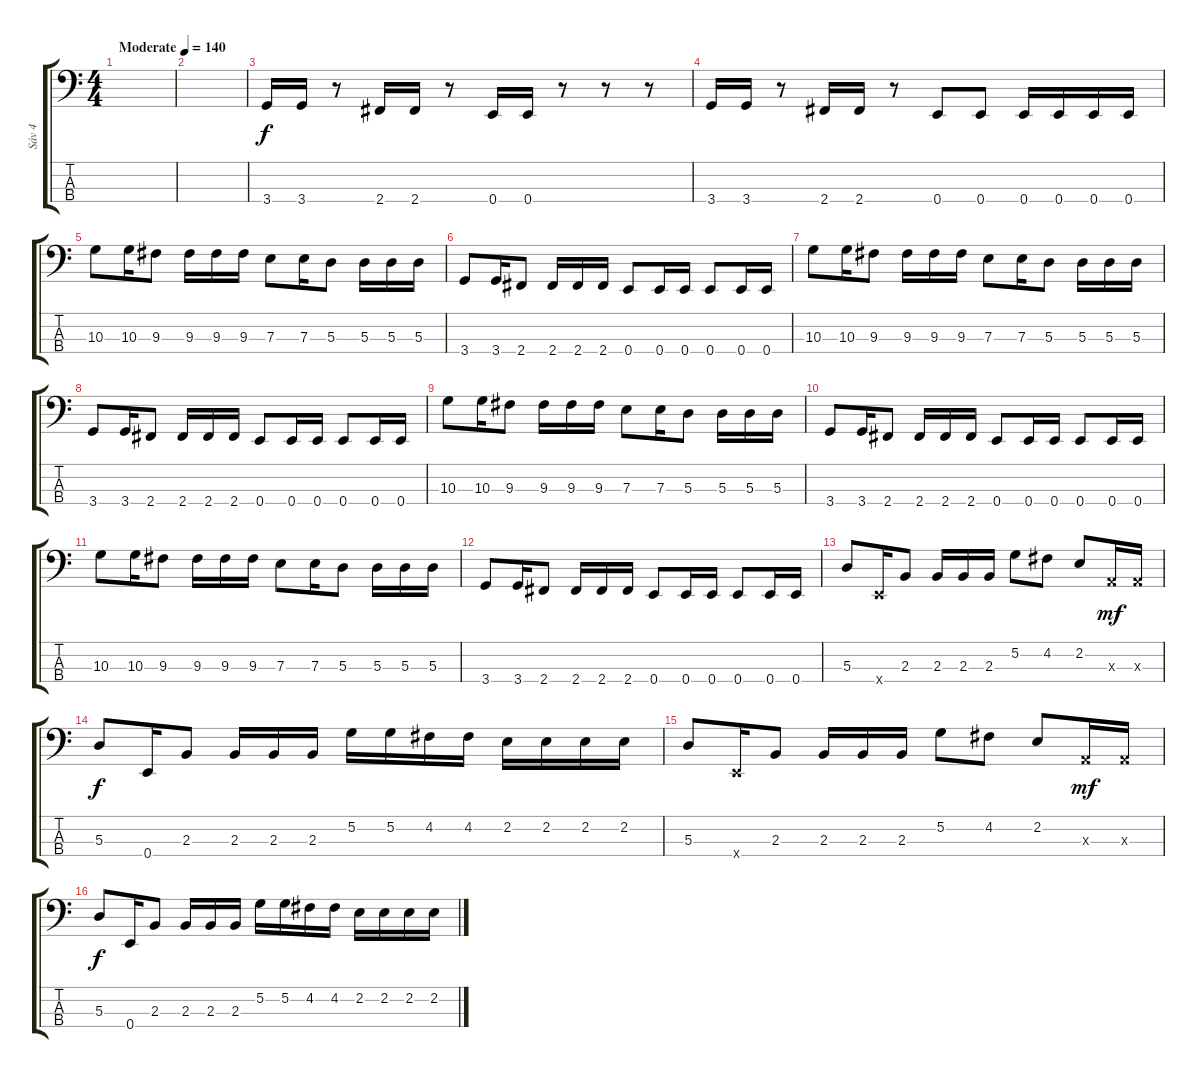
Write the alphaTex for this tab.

\track ("Sáv 4" "Sáv 4") {instrument synthbass2}
\staff {score tabs}
\tuning (G2 D2 A1 E1) {hide}
\ts (4 4)
\tempo (140 "Moderate")
\clef f4
\ks c
|
|
3.4.16 3.4.16 r.8 2.4.16 2.4.16 r.8 0.4.16 0.4.16 r.8 r.8 r.8 |
3.4.16 3.4.16 r.8 2.4.16 2.4.16 r.8 0.4.8 0.4.8 0.4.16 0.4.16 0.4.16 0.4.16 |
10.3.8 10.3.16 9.3.8 9.3.16 9.3.16 9.3.16 7.3.8 7.3.16 5.3.8 5.3.16 5.3.16 5.3.16 |
3.4.8 3.4.16 2.4.8 2.4.16 2.4.16 2.4.16 0.4.8 0.4.16 0.4.16 0.4.8 0.4.16 0.4.16 |
10.3.8 10.3.16 9.3.8 9.3.16 9.3.16 9.3.16 7.3.8 7.3.16 5.3.8 5.3.16 5.3.16 5.3.16 |
3.4.8 3.4.16 2.4.8 2.4.16 2.4.16 2.4.16 0.4.8 0.4.16 0.4.16 0.4.8 0.4.16 0.4.16 |
10.3.8 10.3.16 9.3.8 9.3.16 9.3.16 9.3.16 7.3.8 7.3.16 5.3.8 5.3.16 5.3.16 5.3.16 |
3.4.8 3.4.16 2.4.8 2.4.16 2.4.16 2.4.16 0.4.8 0.4.16 0.4.16 0.4.8 0.4.16 0.4.16 |
10.3.8 10.3.16 9.3.8 9.3.16 9.3.16 9.3.16 7.3.8 7.3.16 5.3.8 5.3.16 5.3.16 5.3.16 |
3.4.8 3.4.16 2.4.8 2.4.16 2.4.16 2.4.16 0.4.8 0.4.16 0.4.16 0.4.8 0.4.16 0.4.16 |
5.3.8{volume 16 instrument electricbasspick} 0.4{x}.16 2.3.8 2.3.16 2.3.16 2.3.16 5.2.8 4.2.8 2.2.8 0.3{x}.16{dy mf} 0.3{x}.16 |
5.3.8{dy f} 0.4.16 2.3.8 2.3.16 2.3.16 2.3.16 5.2.16 5.2.16 4.2.16 4.2.16 2.2.16 2.2.16 2.2.16 2.2.16 |
5.3.8 0.4{x}.16 2.3.8 2.3.16 2.3.16 2.3.16 5.2.8 4.2.8 2.2.8 0.3{x}.16{dy mf} 0.3{x}.16 |
5.3.8{dy f} 0.4.16 2.3.8 2.3.16 2.3.16 2.3.16 5.2.16 5.2.16 4.2.16 4.2.16 2.2.16 2.2.16 2.2.16 2.2.16
